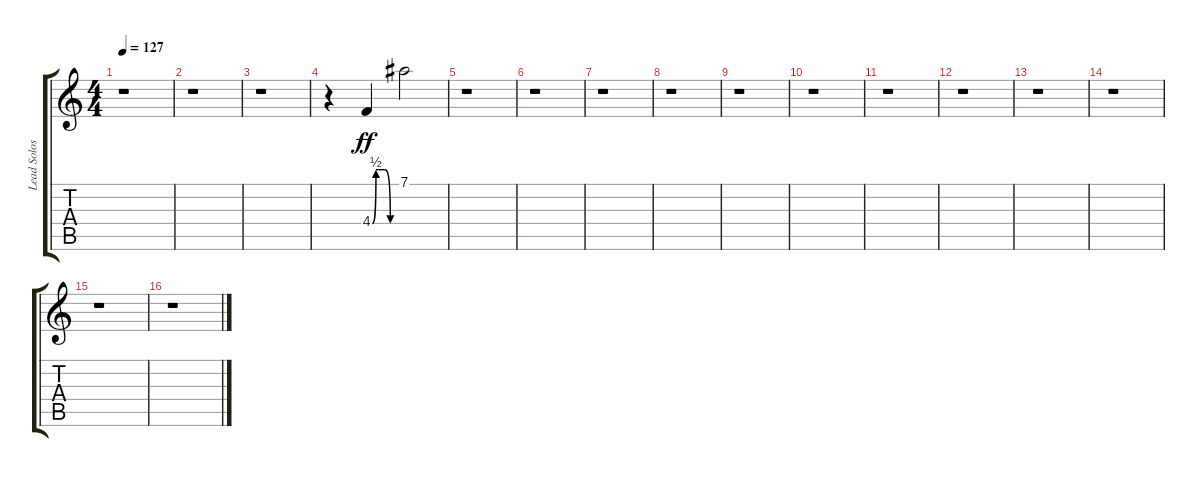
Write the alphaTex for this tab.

\track ("Lead Solos" "Lead Solos") {instrument overdrivenguitar}
\staff {score tabs}
\tuning (Eb4 Bb3 Gb3 Db3 Ab2 Eb2) {hide}
\ts (4 4)
\tempo 127
\clef g2
\ks c
r.1{dy ff} |
r.1 |
r.1 |
r.4 4.4{be (custom 0 0 9 2 15 2 30 2 45 0 60 0)}.4 7.1.2 |
r.1 |
r.1 |
r.1 |
r.1 |
r.1 |
r.1 |
r.1 |
r.1 |
r.1 |
r.1 |
r.1 |
r.1
